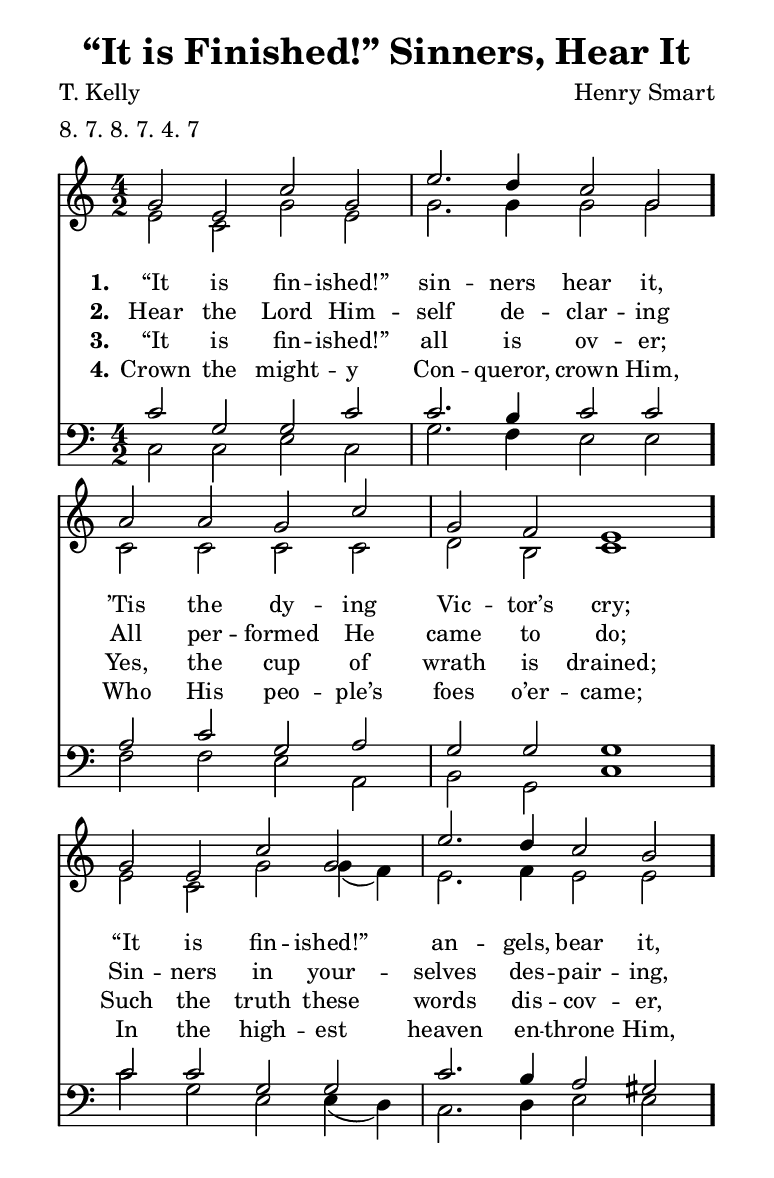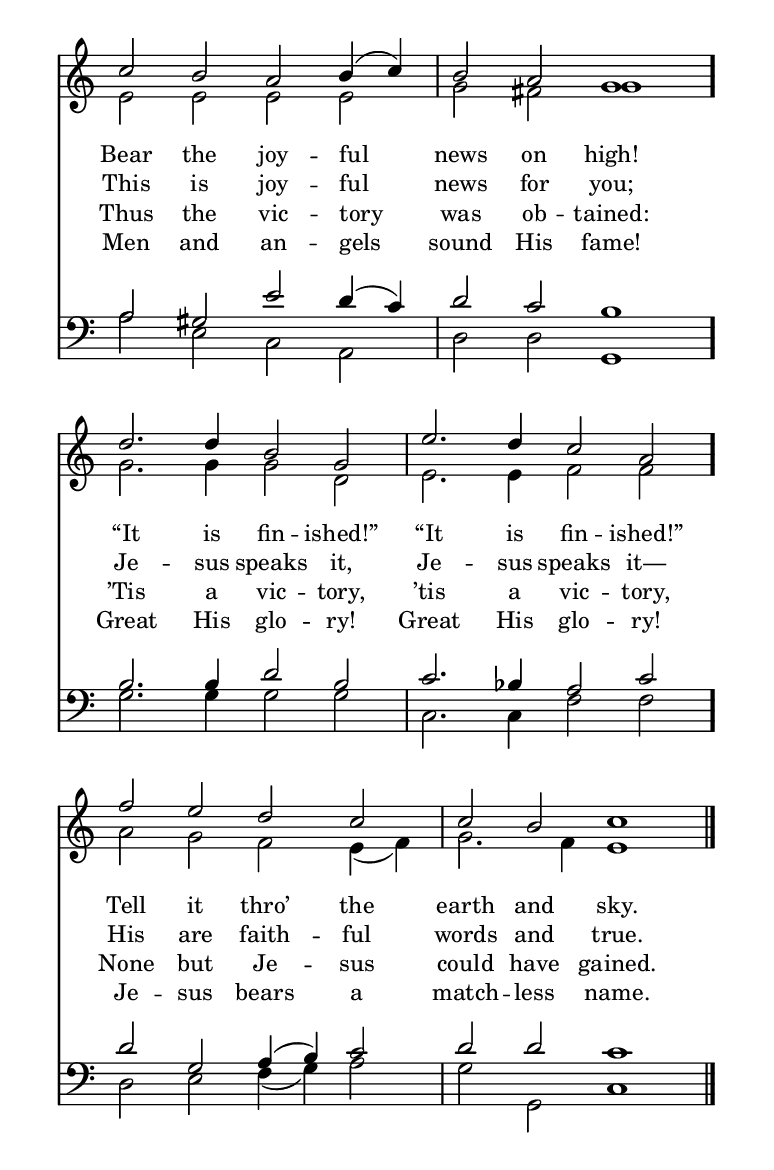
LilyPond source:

\include "common/global.ily"
\paper {
  \include "common/paper.ily"
  ragged-bottom = ##t
  ragged-last-bottom = ##t
  systems-per-page = 3
  %page-count = ##f
}

\header{
  hymnnumber = "81"
  title = "“It is Finished!” Sinners, Hear It"
  tunename = "Regent Square"
  meter = "8. 7. 8. 7. 4. 7"
  poet = "T. Kelly"
  composer = "Henry Smart"
  %copyright = ""
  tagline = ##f
}

% for fermata in MIDI
ta = { \tempo 4=170 }
tb = { \tempo 4=85  }

patternAA = { c2 c2 c2 c2      | c2. c4 c2 c2 }
patternAB = { c2 c2 c2 c4( c4) | c2. c4 c2 c2 }

patternBA = { c2 c2 c2 c2      | c2  c2 c1 }
patternBB = { c2 c2 c2 c4( c4) | c2  c2 c1 }
patternBC = { c2 c2 c2 c4( c4) | c2. c4 c1 }
patternBD = { c2 c2 c4( c4) c2 | c2  c2 c1 }

patternCA = { c2. c4 c2 c2 }

global = {
  \include "common/overrides.ily"
  \override Staff.TimeSignature.style = #'()
  \time 4/2
  \override Score.MetronomeMark.transparent = ##t % hide all fermata changes too
  \ta
  \key c \major
  %\partial 4
  \autoBeamOff
}

notesSoprano = {
\global
\relative c'' {

  \changePitch \patternAA { g e c' g | e' d c g }
  \changePitch \patternBA { a a g c | g f e }
  \changePitch \patternAA { g e c' g | e' d c b }
  \changePitch \patternBB { c b a b c | b a g }
  \changePitch \patternCA { d' d b g | e' d c a }
  \changePitch \patternBA { f' e d c | c b c }

  \bar "|."

}
}

notesAlto = {
\global
\relative e' {

  \changePitch \patternAA { e c g' e | g g g g }
  \changePitch \patternBA { c, c c c | d b c }
  \changePitch \patternAB { e c g' g f | e f e e }
  \changePitch \patternBA { e e e e | g fis g }
  \changePitch \patternCA { g g g d | e e f f }
  \changePitch \patternBC { a g f e f | g f e }

}
}

notesTenor = {
\global
\relative a {

  \changePitch \patternAA { c g g c | c b c c }
  \changePitch \patternBA { a c g a | g g g }
  \changePitch \patternAA { c c g g | c b a gis }
  \changePitch \patternBB { a gis e' d c | d c b }
  \changePitch \patternCA { b b d b | c bes a c }
  \changePitch \patternBD { d g, a b c | d d c }

}
}

notesBass = {
\global
\relative f {

  \changePitch \patternAA { c c e c | g' f e e }
  \changePitch \patternBA { f f e a, | b g c }
  \changePitch \patternAB { c' g e e d | c d e e }
  \changePitch \patternBA { a e c a | d d g, }
  \changePitch \patternCA { g' g g g | c, c f f }
  \changePitch \patternBD { d e f g a | g g, c }

}
}

wordsA = \lyricmode {
\set stanza = "1."

“It is fin -- ished!” sin -- ners hear it, \bar "."
’Tis the dy -- ing Vic -- tor’s cry; \bar "." \break
“It is fin -- ished!” an -- gels, bear it, \bar "."
Bear the joy -- ful news on high! \bar "." \break
% each segment of the 4-beat line should appear only once in the TXT output, to
% accomodate other tunes
“It is fin -- ished!” { “It is fin -- ished!” } \bar "."
Tell it thro’ the earth and sky. \bar "." \break

}

wordsB = \lyricmode {
\set stanza = "2."

Hear the Lord Him -- self de -- clar -- ing
All per -- formed He came to do;
Sin -- ners in your -- selves des -- pair -- ing,
This is joy -- ful news for you;
{ Je -- sus speaks it, } Je -- sus speaks it—
His are faith -- ful words and true.

}

wordsC = \lyricmode {
\set stanza = "3."

“It is fin -- ished!” all is ov -- er;
Yes, the cup of wrath is drained;
Such the truth these words dis -- cov -- er,
Thus the vic -- tory was ob -- tained:
’Tis a vic -- tory, { ’tis a vic -- tory, }
None but Je -- sus could have gained.

}

wordsD = \lyricmode {
\set stanza = "4."

Crown the might -- y Con -- queror, crown Him,
Who His peo -- ple’s foes o’er -- came;
In the high -- est heaven en -- throne Him,
Men and an -- gels sound His fame!
{ Great His glo -- ry! } Great His glo -- ry!
Je -- sus bears a match -- less name.

}

\score {
  \context ChoirStaff <<
    \context Staff = upper <<
      \set ChoirStaff.systemStartDelimiter = #'SystemStartBar
      \context Voice  = sopranos { \voiceOne << \notesSoprano >> }
      \context Voice  = altos { \voiceTwo << \notesAlto >> }
      \context Lyrics = one   \lyricsto sopranos \wordsA
      \context Lyrics = two   \lyricsto sopranos \wordsB
      \context Lyrics = three \lyricsto sopranos \wordsC
      \context Lyrics = four  \lyricsto sopranos \wordsD
    >>
    \context Staff = men <<
      \clef bass
      \context Voice  = tenors { \voiceOne << \notesTenor >> }
      \context Voice  = basses { \voiceTwo << \notesBass >> }
    >>
  >>
  \layout {
    \include "common/layout.ily"
  }
  \midi{
    \include "common/midi.ily"
  }
}

\version "2.18.0"  % necessary for upgrading to future LilyPond versions.

% vi:set et ts=2 sw=2 ai nocindent syntax=lilypond
